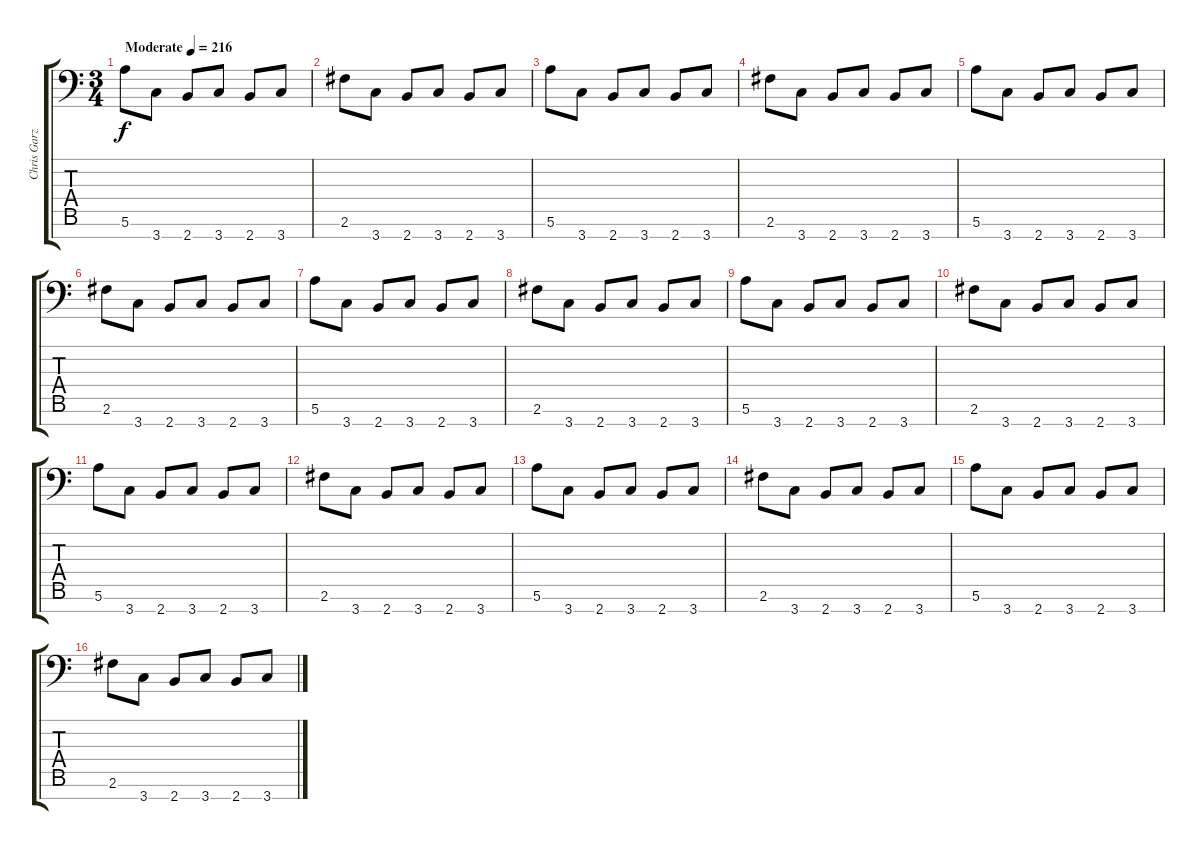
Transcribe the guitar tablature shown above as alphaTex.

\track ("Chris Garza" "Chris Garz") {instrument distortionguitar}
\staff {score tabs}
\tuning (E4 B3 G3 D3 A2 E2 A1) {hide}
\ts (3 4)
\tempo (216 "Moderate")
\clef f4
\ks c
5.6.8{dy f instrument distortionguitar} 3.7.8 2.7.8 3.7.8 2.7.8 3.7.8 |
2.6.8 3.7.8 2.7.8 3.7.8 2.7.8 3.7.8 |
5.6.8 3.7.8 2.7.8 3.7.8 2.7.8 3.7.8 |
2.6.8 3.7.8 2.7.8 3.7.8 2.7.8 3.7.8 |
5.6.8 3.7.8 2.7.8 3.7.8 2.7.8 3.7.8 |
2.6.8 3.7.8 2.7.8 3.7.8 2.7.8 3.7.8 |
5.6.8 3.7.8 2.7.8 3.7.8 2.7.8 3.7.8 |
2.6.8 3.7.8 2.7.8 3.7.8 2.7.8 3.7.8 |
5.6.8 3.7.8 2.7.8 3.7.8 2.7.8 3.7.8 |
2.6.8 3.7.8 2.7.8 3.7.8 2.7.8 3.7.8 |
5.6.8 3.7.8 2.7.8 3.7.8 2.7.8 3.7.8 |
2.6.8 3.7.8 2.7.8 3.7.8 2.7.8 3.7.8 |
5.6.8 3.7.8 2.7.8 3.7.8 2.7.8 3.7.8 |
2.6.8 3.7.8 2.7.8 3.7.8 2.7.8 3.7.8 |
5.6.8 3.7.8 2.7.8 3.7.8 2.7.8 3.7.8 |
2.6.8 3.7.8 2.7.8 3.7.8 2.7.8 3.7.8
